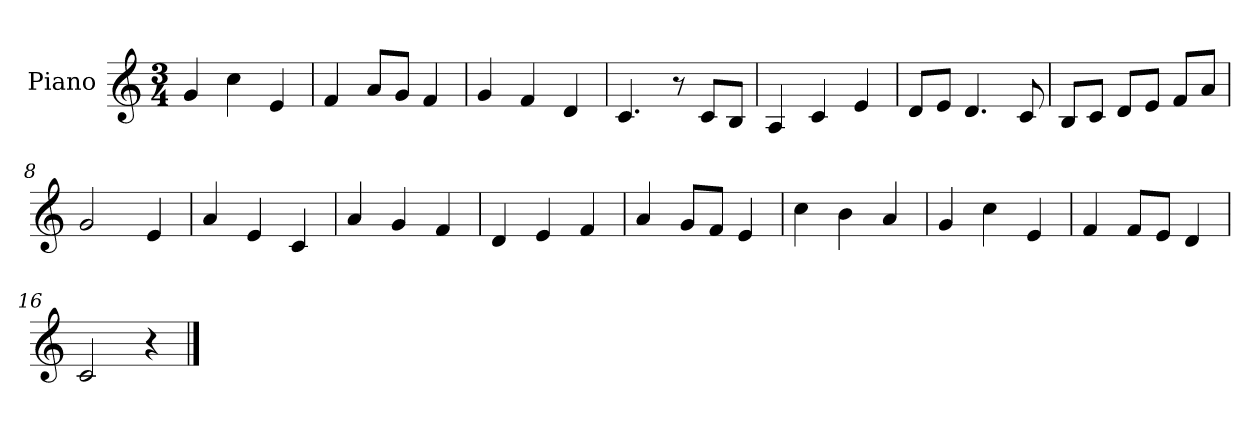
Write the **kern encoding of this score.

**kern
*part1
*staff1
*I"Piano
*I'Pno
*clefG2
*k[]
*C:
*M3/4
=1
4g/
4cc\
4e/
=2
4f/
8a/L
8g/J
4f/
=3
4g/
4f/
4d/
=4
4.c/
8r
8c/L
8B/J
=5
4A/
4c/
4e/
=6
8d/L
8e/J
4.d/
8c/
=7
8B/L
8c/J
8d/L
8e/J
8f/L
8a/J
=8
2g/
4e/
=9
4a/
4e/
4c/
=10
4a/
4g/
4f/
=11
4d/
4e/
4f/
=12
4a/
8g/L
8f/J
4e/
=13
4cc\
4b\
4a/
=14
4g/
4cc\
4e/
=15
4f/
8f/L
8e/J
4d/
=16
2c/
4r
==
*-
